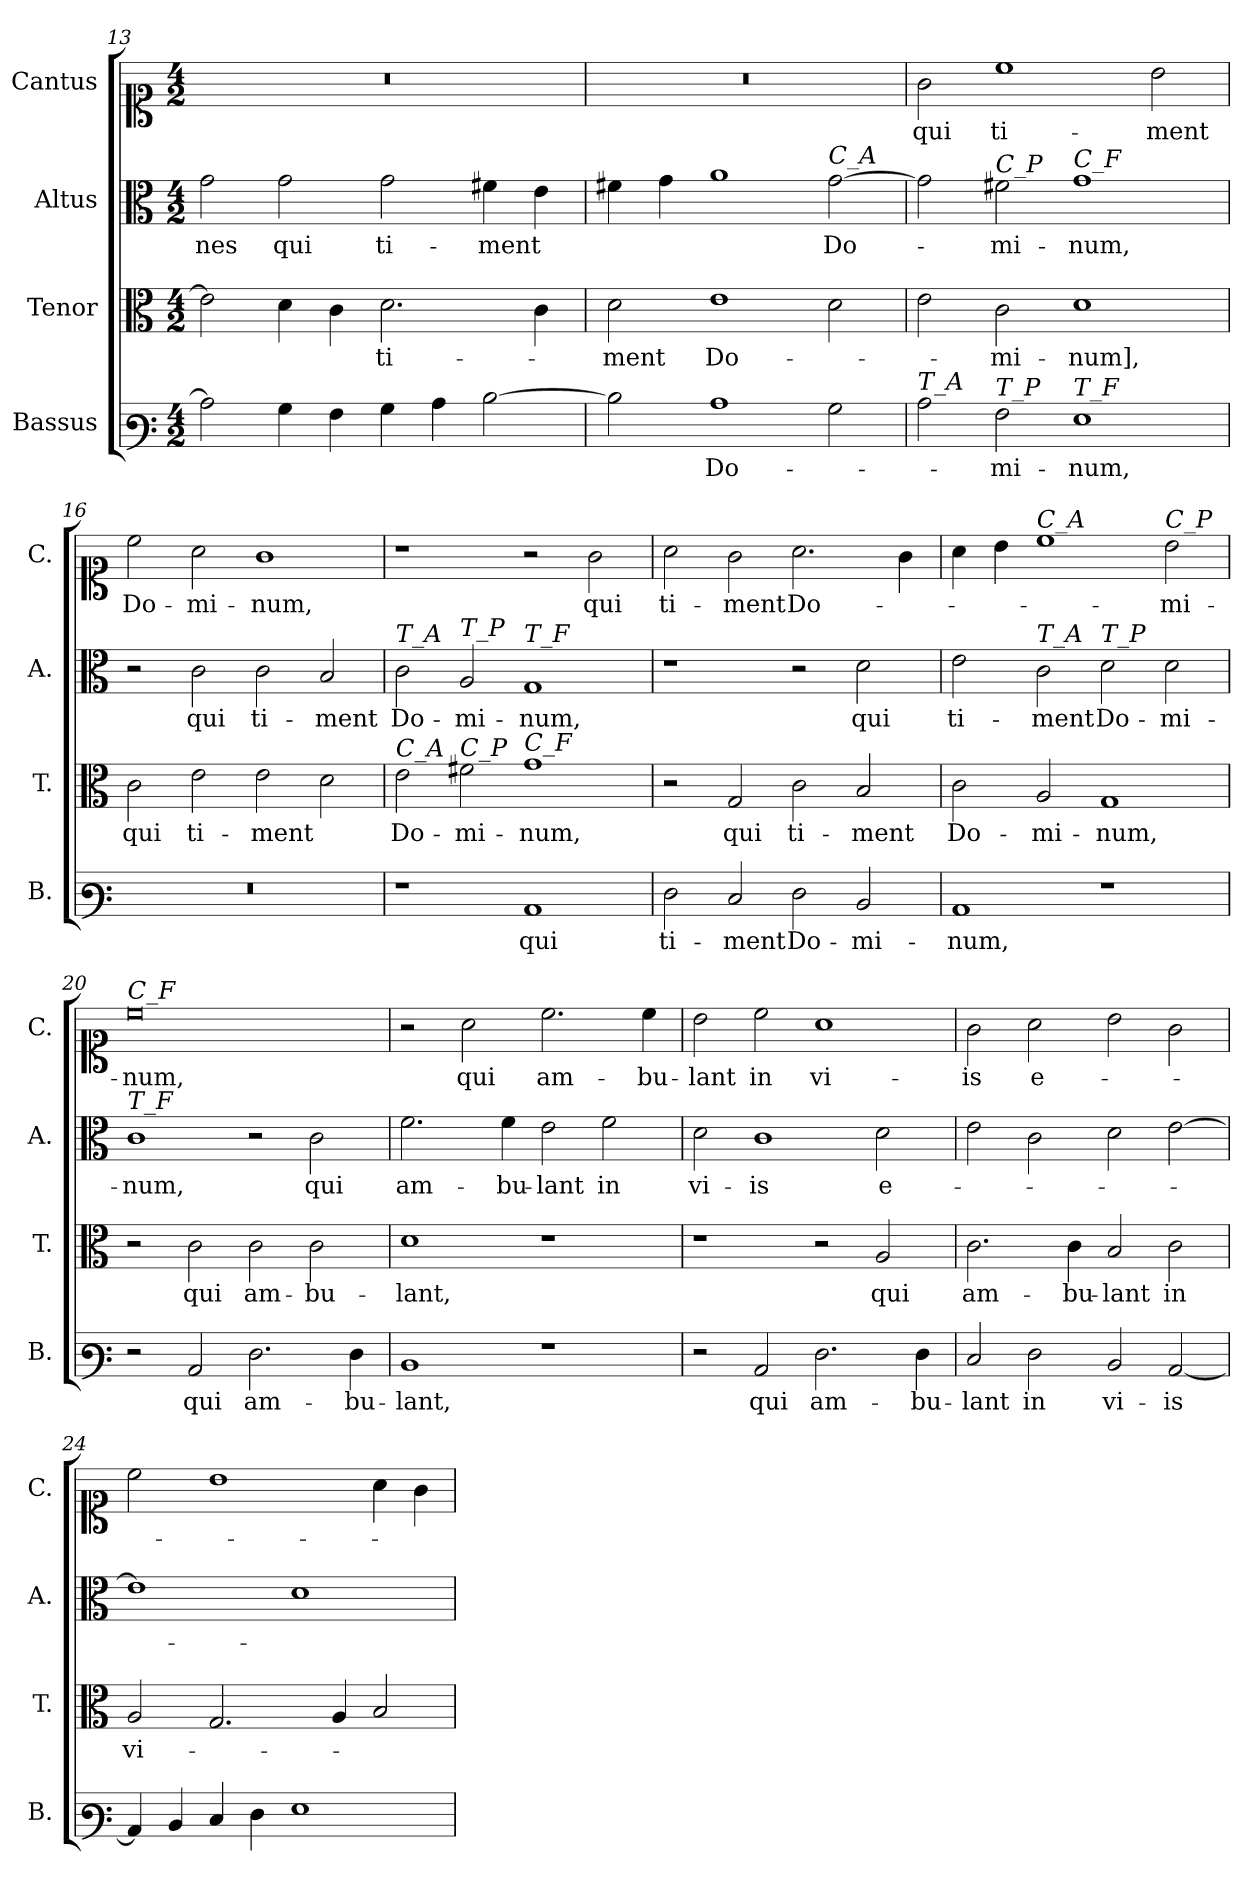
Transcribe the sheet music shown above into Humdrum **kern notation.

**kern	**text	**kern	**text	**kern	**text	**kern	**text
*part4	*part4	*part3	*part3	*part2	*part2	*part1	*part1
*staff4	*staff4	*staff3	*staff3	*staff2	*staff2	*staff1	*staff1
*I"Bassus	*	*I"Tenor	*	*I"Altus	*	*I"Cantus	*
*I'B.	*	*I'T.	*	*I'A.	*	*I'C.	*
*clefF3	*	*clefC3	*	*clefC3	*	*clefC1	*
*k[]	*	*k[]	*	*k[]	*	*k[]	*
*M4/2	*	*M4/2	*	*M4/2	*	*M4/2	*
=13	=13	=13	=13	=13	=13	=13	=13
!	!	!	!	!	!LO:LY:b	!	!
2c\]	.	2e\]	.	2g\	-nes	0r	.
!	!	!	!	!	!LO:LY:b	!	!
4B\	.	4d\	.	2g\	qui	.	.
4A\	.	4c\	.	.	.	.	.
!	!	!	!LO:LY:b	!	!LO:LY:b	!	!
4B\	.	2.d\	ti-	2g\	ti-	.	.
4c\	.	.	.	.	.	.	.
!	!	!	!	!	!LO:LY:b	!	!
[2d\	.	.	.	4f#X\	-ment	.	.
.	.	4c\	.	4e\	.	.	.
=14	=14	=14	=14	=14	=14	=14	=14
!	!	!	!LO:LY:b	!	!	!	!
2d\]	.	2d\	-ment	4f#X\	.	0r	.
.	.	.	.	4g\	.	.	.
!	!LO:LY:b	!	!LO:LY:b	!	!	!	!
1c	Do-	1e	Do-	1a	.	.	.
!	!	!	!	!LO:TX:a:i:t=C_A	!	!	!
!	!	!	!	!	!LO:LY:b	!	!
2B\	.	2d\	.	[2g\	Do-	.	.
=15	=15	=15	=15	=15	=15	=15	=15
!LO:TX:a:i:t=T_A	!	!	!	!	!	!	!
!	!	!	!	!	!	!	!LO:LY:b
2c\	.	2e\	.	2g\]	.	2g\	qui
!	!	!	!	!LO:TX:a:i:t=C_P	!	!	!
!LO:TX:a:i:t=T_P	!	!	!	!	!	!	!
!	!LO:LY:b	!	!LO:LY:b	!	!LO:LY:b	!	!LO:LY:b
2A\	-mi-	2c\	-mi-	2f#X\	-mi-	1cc	ti-
!	!	!	!	!LO:TX:a:i:t=C_F	!	!	!
!LO:TX:a:i:t=T_F	!	!	!	!	!	!	!
!	!LO:LY:b	!	!LO:LY:b	!	!LO:LY:b	!	!
1G	-num,	1d	-num],	1g	-num,	.	.
!	!	!	!	!	!	!	!LO:LY:b
.	.	.	.	.	.	2b\	-ment
!!LO:PB:g=z
=16	=16	=16	=16	=16	=16	=16	=16
!	!	!	!LO:LY:b	!	!	!	!LO:LY:b
0r	.	2c\	qui	2r	.	2cc\	Do-
!	!	!	!LO:LY:b	!	!LO:LY:b	!	!LO:LY:b
.	.	2e\	ti-	2c\	qui	2a\	-mi-
!	!	!	!LO:LY:b	!	!LO:LY:b	!	!LO:LY:b
.	.	2e\	-ment	2c\	ti-	1g	-num,
!	!	!	!	!	!LO:LY:b	!	!
.	.	2d\	.	2B/	-ment	.	.
=17	=17	=17	=17	=17	=17	=17	=17
!	!	!	!	!LO:TX:a:i:t=T_A	!	!	!
!	!	!LO:TX:a:i:t=C_A	!	!	!	!	!
!	!	!	!LO:LY:b	!	!LO:LY:b	!	!
1r	.	2e\	Do-	2c\	Do-	1r	.
!	!	!	!	!LO:TX:a:i:t=T_P	!	!	!
!	!	!LO:TX:a:i:t=C_P	!	!	!	!	!
!	!	!	!LO:LY:b	!	!LO:LY:b	!	!
.	.	2f#X\	-mi-	2A/	-mi-	.	.
!	!	!	!	!LO:TX:a:i:t=T_F	!	!	!
!	!	!LO:TX:a:i:t=C_F	!	!	!	!	!
!	!LO:LY:b	!	!LO:LY:b	!	!LO:LY:b	!	!
1C	qui	1g	-num,	1G	-num,	2r	.
!	!	!	!	!	!	!	!LO:LY:b
.	.	.	.	.	.	2g\	qui
=18	=18	=18	=18	=18	=18	=18	=18
!	!LO:LY:b	!	!	!	!	!	!LO:LY:b
2F\	ti-	2r	.	1r	.	2a\	ti-
!	!LO:LY:b	!	!LO:LY:b	!	!	!	!LO:LY:b
2E/	-ment	2G/	qui	.	.	2g\	-ment
!	!LO:LY:b	!	!LO:LY:b	!	!	!	!LO:LY:b
2F\	Do-	2c\	ti-	2r	.	2.a\	Do-
!	!LO:LY:b	!	!LO:LY:b	!	!LO:LY:b	!	!
2D/	-mi-	2B/	-ment	2d\	qui	.	.
.	.	.	.	.	.	4g\	.
=19	=19	=19	=19	=19	=19	=19	=19
!	!LO:LY:b	!	!LO:LY:b	!	!LO:LY:b	!	!
1C	-num,	2c\	Do-	2e\	ti-	4a\	.
.	.	.	.	.	.	4b\	.
!	!	!	!	!	!	!LO:TX:a:i:t=C_A	!
!	!	!	!	!LO:TX:a:i:t=T_A	!	!	!
!	!	!	!LO:LY:b	!	!LO:LY:b	!	!
.	.	2A/	-mi-	2c\	-ment	1cc	.
!	!	!	!	!LO:TX:a:i:t=T_P	!	!	!
!	!	!	!LO:LY:b	!	!LO:LY:b	!	!
1r	.	1G	-num,	2d\	Do-	.	.
!	!	!	!	!	!	!LO:TX:a:i:t=C_P	!
!	!	!	!	!	!LO:LY:b	!	!LO:LY:b
.	.	.	.	2d\	-mi-	2b\	-mi-
!!LO:LB:g=z
=20	=20	=20	=20	=20	=20	=20	=20
!	!	!	!	!	!	!LO:TX:a:i:t=C_F	!
!	!	!	!	!LO:TX:a:i:t=T_F	!	!	!
!	!	!	!	!	!LO:LY:b	!	!LO:LY:b
2r	.	2r	.	1c	-num,	0cc	-num,
!	!LO:LY:b	!	!LO:LY:b	!	!	!	!
2C/	qui	2c\	qui	.	.	.	.
!	!LO:LY:b	!	!LO:LY:b	!	!	!	!
2.F\	am-	2c\	am-	2r	.	.	.
!	!	!	!LO:LY:b	!	!LO:LY:b	!	!
.	.	2c\	-bu-	2c\	qui	.	.
!	!LO:LY:b	!	!	!	!	!	!
4F\	-bu-	.	.	.	.	.	.
=21	=21	=21	=21	=21	=21	=21	=21
!	!LO:LY:b	!	!LO:LY:b	!	!LO:LY:b	!	!
1D	-lant,	1d	-lant,	2.f\	am-	2r	.
!	!	!	!	!	!	!	!LO:LY:b
.	.	.	.	.	.	2a\	qui
!	!	!	!	!	!LO:LY:b	!	!
.	.	.	.	4f\	-bu-	.	.
!	!	!	!	!	!LO:LY:b	!	!LO:LY:b
1r	.	1r	.	2e\	-lant	2.cc\	am-
!	!	!	!	!	!LO:LY:b	!	!
.	.	.	.	2f\	in	.	.
!	!	!	!	!	!	!	!LO:LY:b
.	.	.	.	.	.	4cc\	-bu-
=22	=22	=22	=22	=22	=22	=22	=22
!	!	!	!	!	!LO:LY:b	!	!LO:LY:b
2r	.	1r	.	2d\	vi-	2b\	-lant
!	!LO:LY:b	!	!	!	!LO:LY:b	!	!LO:LY:b
2C/	qui	.	.	1c	-is	2cc\	in
!	!LO:LY:b	!	!	!	!	!	!LO:LY:b
2.F\	am-	2r	.	.	.	1a	vi-
!	!	!	!LO:LY:b	!	!LO:LY:b	!	!
.	.	2A/	qui	2d\	e-	.	.
!	!LO:LY:b	!	!	!	!	!	!
4F\	-bu-	.	.	.	.	.	.
=23	=23	=23	=23	=23	=23	=23	=23
!	!LO:LY:b	!	!LO:LY:b	!	!	!	!LO:LY:b
2E/	-lant	2.c\	am-	2e\	.	2g\	-is
!	!LO:LY:b	!	!	!	!	!	!LO:LY:b
2F\	in	.	.	2c\	.	2a\	e-
!	!	!	!LO:LY:b	!	!	!	!
.	.	4c\	-bu-	.	.	.	.
!	!LO:LY:b	!	!LO:LY:b	!	!	!	!
2D/	vi-	2B/	-lant	2d\	.	2b\	.
!	!LO:LY:b	!	!LO:LY:b	!	!	!	!
[2C/	-is	2c\	in	[2e\	.	2g\	.
!!LO:LB:g=z
=24	=24	=24	=24	=24	=24	=24	=24
!	!	!	!LO:LY:b	!	!	!	!
4C/]	.	2A/	vi-	1e]	.	2cc\	.
4D/	.	.	.	.	.	.	.
4E/	.	2.G/	.	.	.	1b	.
4F\	.	.	.	.	.	.	.
1G	.	.	.	1d	.	.	.
.	.	4A/	.	.	.	.	.
.	.	2B/	.	.	.	4a\	.
.	.	.	.	.	.	4g\	.
=	=	=	=	=	=	=	=
*-	*-	*-	*-	*-	*-	*-	*-
